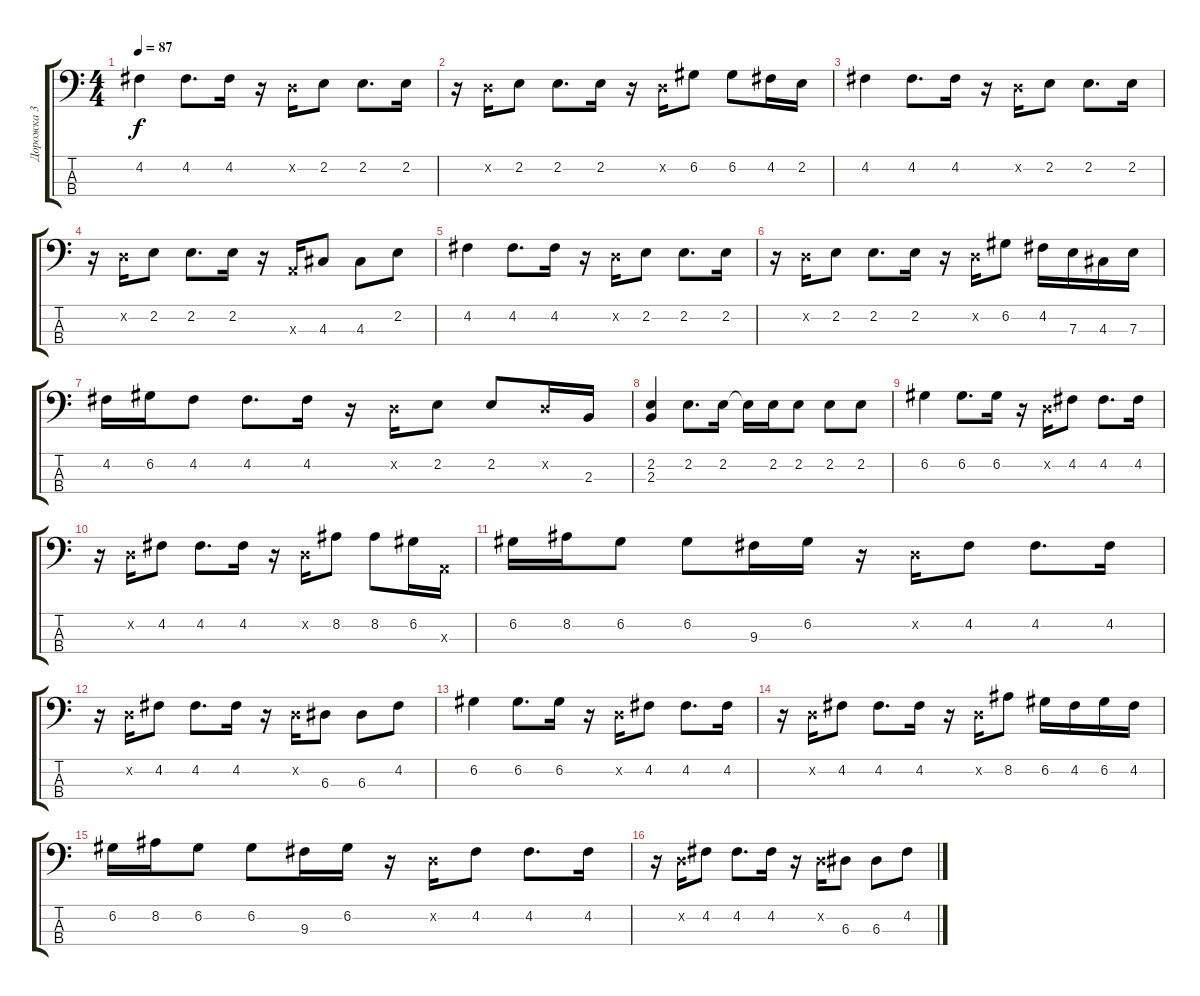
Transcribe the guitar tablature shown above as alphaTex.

\track ("Дорожка 3" "Дорожка 3") {instrument electricbassfinger}
\staff {score tabs}
\tuning (G2 D2 A1 E1) {hide}
\ts (4 4)
\tempo 87
\clef f4
\ks c
4.2.4{dy f} 4.2.8{d} 4.2.16 r.16 0.2{x}.16 2.2.8 2.2.8{d} 2.2.16 |
r.16 0.2{x}.16 2.2.8 2.2.8{d} 2.2.16 r.16 0.2{x}.16 6.2.8 6.2.8 4.2.16 2.2.16 |
4.2.4 4.2.8{d} 4.2.16 r.16 0.2{x}.16 2.2.8 2.2.8{d} 2.2.16 |
r.16 0.2{x}.16 2.2.8 2.2.8{d} 2.2.16 r.16 0.3{x}.16 4.3.8 4.3.8 2.2.8 |
4.2.4 4.2.8{d} 4.2.16 r.16 0.2{x}.16 2.2.8 2.2.8{d} 2.2.16 |
r.16 0.2{x}.16 2.2.8 2.2.8{d} 2.2.16 r.16 0.2{x}.16 6.2.8 4.2.16 7.3.16 4.3.16 7.3.16 |
4.2.16 6.2.16 4.2.8 4.2.8{d} 4.2.16 r.16 0.2{x}.16 2.2.8 2.2.8 0.2{x}.16 2.3.16 |
(2.2 2.3).4 2.2.8{d} 2.2.16 2.2{t}.16 2.2.16 2.2.8 2.2.8 2.2.8 |
6.2.4 6.2.8{d} 6.2.16 r.16 0.2{x}.16 4.2.8 4.2.8{d} 4.2.16 |
r.16 0.2{x}.16 4.2.8 4.2.8{d} 4.2.16 r.16 0.2{x}.16 8.2.8 8.2.8 6.2.16 0.3{x}.16 |
6.2.16 8.2.16 6.2.8 6.2.8 9.3.16 6.2.16 r.16 0.2{x}.16 4.2.8 4.2.8{d} 4.2.16 |
r.16 0.2{x}.16 4.2.8 4.2.8{d} 4.2.16 r.16 0.2{x}.16 6.3.8 6.3.8 4.2.8 |
6.2.4 6.2.8{d} 6.2.16 r.16 0.2{x}.16 4.2.8 4.2.8{d} 4.2.16 |
r.16 0.2{x}.16 4.2.8 4.2.8{d} 4.2.16 r.16 0.2{x}.16 8.2.8 6.2.16 4.2.16 6.2.16 4.2.16 |
6.2.16 8.2.16 6.2.8 6.2.8 9.3.16 6.2.16 r.16 0.2{x}.16 4.2.8 4.2.8{d} 4.2.16 |
r.16 0.2{x}.16 4.2.8 4.2.8{d} 4.2.16 r.16 0.2{x}.16 6.3.8 6.3.8 4.2.8
